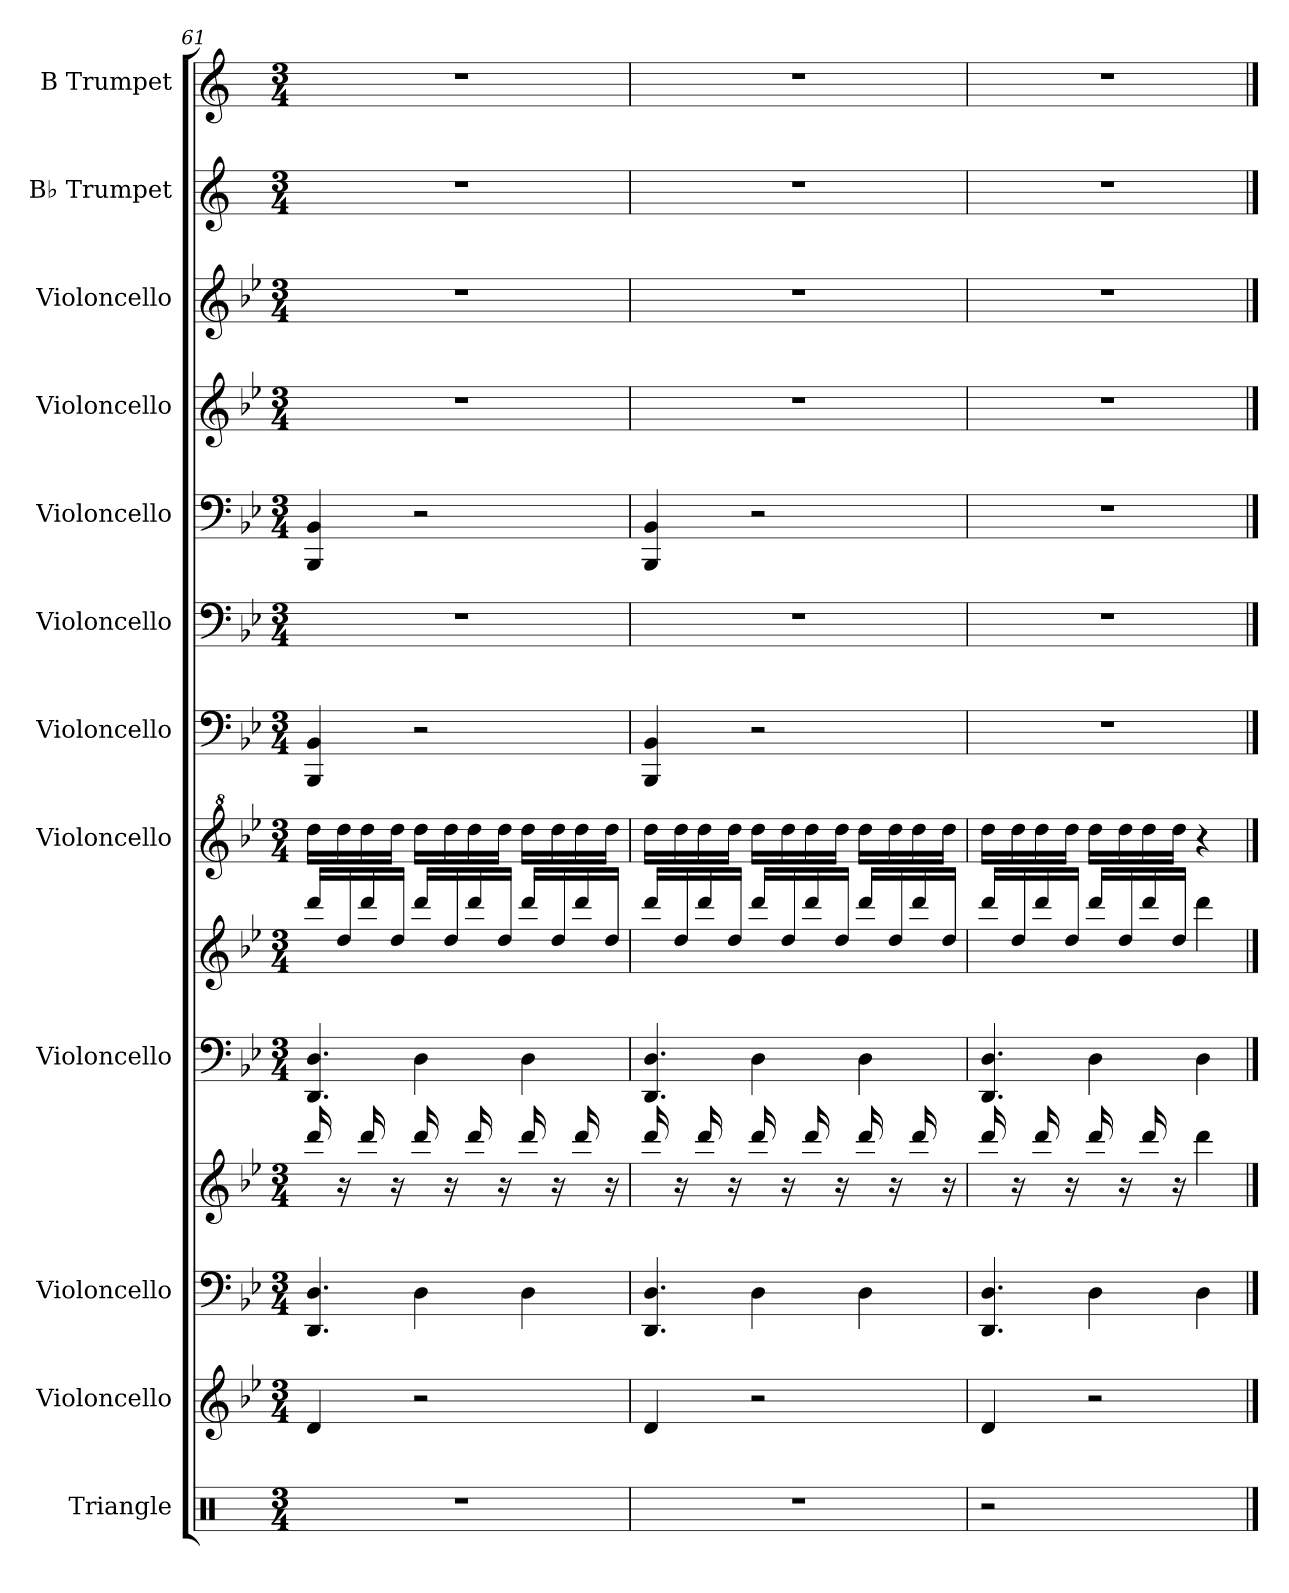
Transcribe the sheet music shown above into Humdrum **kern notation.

**kern	**kern	**kern	**kern	**kern	**kern	**kern	**kern	**kern	**kern	**kern	**kern	**kern	**kern
*part12	*part11	*part10	*part10	*part9	*part9	*part8	*part7	*part6	*part5	*part4	*part3	*part2	*part1
*staff14	*staff13	*staff12	*staff11	*staff10	*staff9	*staff8	*staff7	*staff6	*staff5	*staff4	*staff3	*staff2	*staff1
*I"Triangle	*I"Violoncello	*I"Violoncello	*	*I"Violoncello	*	*I"Violoncello	*I"Violoncello	*I"Violoncello	*I"Violoncello	*I"Violoncello	*I"Violoncello	*I"B♭ Trumpet	*I"B Trumpet
*I'Trgl.	*I'Vlc.	*I'Vlc.	*	*I'Vlc.	*	*I'Vlc.	*I'Vlc.	*I'Vlc.	*I'Vlc.	*I'Vlc.	*I'Vlc.	*I'B♭ Tpt.	*I'B Tpt.
*clefX	*clefG2	*clefF4	*clefG2	*clefF4	*clefG2	*clefG^2	*clefF4	*clefF4	*clefF4	*clefG2	*clefG2	*clefG2	*clefG2
*	*	*	*	*	*	*	*	*	*	*	*	*ITrd1c2	*ITrd1c2
*k[]	*k[b-e-]	*k[b-e-]	*k[b-e-]	*k[b-e-]	*k[b-e-]	*k[b-e-]	*k[b-e-]	*k[b-e-]	*k[b-e-]	*k[b-e-]	*k[b-e-]	*k[b-e-]	*k[b-e-]
*C:	*B-:	*B-:	*B-:	*B-:	*B-:	*B-:	*B-:	*B-:	*B-:	*B-:	*B-:	*B-:	*B-:
*M3/4	*M3/4	*M3/4	*M3/4	*M3/4	*M3/4	*M3/4	*M3/4	*M3/4	*M3/4	*M3/4	*M3/4	*M3/4	*M3/4
=61	=61	=61	=61	=61	=61	=61	=61	=61	=61	=61	=61	=61	=61
*	*	*^	*	*^	*	*	*	*	*	*	*	*	*
2.r	4d/	4.DD/ 4.D/	4ryy	16ddd/	4.DD/ 4.D/	4ryy	16ddd/LL	16ddd\LL	4BBB-/ 4BB-/	2.r	4BBB-/ 4BB-/	2.r	2.r	2.r	2.r
.	.	.	.	16r	.	.	16dd/	16ddd\	.	.	.	.	.	.	.
.	.	.	.	16ddd/	.	.	16ddd/	16ddd\	.	.	.	.	.	.	.
.	.	.	.	16r	.	.	16dd/JJ	16ddd\JJ	.	.	.	.	.	.	.
.	2r	.	4D\	16ddd/	.	4D\	16ddd/LL	16ddd\LL	2r	.	2r	.	.	.	.
.	.	.	.	16r	.	.	16dd/	16ddd\	.	.	.	.	.	.	.
.	.	8ryy	.	16ddd/	8ryy	.	16ddd/	16ddd\	.	.	.	.	.	.	.
.	.	.	.	16r	.	.	16dd/JJ	16ddd\JJ	.	.	.	.	.	.	.
.	.	4D\	4ryy	16ddd/	4D\	4ryy	16ddd/LL	16ddd\LL	.	.	.	.	.	.	.
.	.	.	.	16r	.	.	16dd/	16ddd\	.	.	.	.	.	.	.
.	.	.	.	16ddd/	.	.	16ddd/	16ddd\	.	.	.	.	.	.	.
.	.	.	.	16r	.	.	16dd/JJ	16ddd\JJ	.	.	.	.	.	.	.
!!LO:PB:g=z
=62	=62	=62	=62	=62	=62	=62	=62	=62	=62	=62	=62	=62	=62	=62	=62
2.r	4d/	4.DD/ 4.D/	4ryy	16ddd/	4.DD/ 4.D/	4ryy	16ddd/LL	16ddd\LL	4BBB-/ 4BB-/	2.r	4BBB-/ 4BB-/	2.r	2.r	2.r	2.r
.	.	.	.	16r	.	.	16dd/	16ddd\	.	.	.	.	.	.	.
.	.	.	.	16ddd/	.	.	16ddd/	16ddd\	.	.	.	.	.	.	.
.	.	.	.	16r	.	.	16dd/JJ	16ddd\JJ	.	.	.	.	.	.	.
.	2r	.	4D\	16ddd/	.	4D\	16ddd/LL	16ddd\LL	2r	.	2r	.	.	.	.
.	.	.	.	16r	.	.	16dd/	16ddd\	.	.	.	.	.	.	.
.	.	8ryy	.	16ddd/	8ryy	.	16ddd/	16ddd\	.	.	.	.	.	.	.
.	.	.	.	16r	.	.	16dd/JJ	16ddd\JJ	.	.	.	.	.	.	.
.	.	4D\	4ryy	16ddd/	4D\	4ryy	16ddd/LL	16ddd\LL	.	.	.	.	.	.	.
.	.	.	.	16r	.	.	16dd/	16ddd\	.	.	.	.	.	.	.
.	.	.	.	16ddd/	.	.	16ddd/	16ddd\	.	.	.	.	.	.	.
.	.	.	.	16r	.	.	16dd/JJ	16ddd\JJ	.	.	.	.	.	.	.
=63	=63	=63	=63	=63	=63	=63	=63	=63	=63	=63	=63	=63	=63	=63	=63
2r	4d/	4.DD/ 4.D/	4ryy	16ddd/	4.DD/ 4.D/	4ryy	16ddd/LL	16ddd\LL	2.r	2.r	2.r	2.r	2.r	2.r	2.r
.	.	.	.	16r	.	.	16dd/	16ddd\	.	.	.	.	.	.	.
.	.	.	.	16ddd/	.	.	16ddd/	16ddd\	.	.	.	.	.	.	.
.	.	.	.	16r	.	.	16dd/JJ	16ddd\JJ	.	.	.	.	.	.	.
.	2r	.	4D\	16ddd/	.	4D\	16ddd/LL	16ddd\LL	.	.	.	.	.	.	.
.	.	.	.	16r	.	.	16dd/	16ddd\	.	.	.	.	.	.	.
.	.	8ryy	.	16ddd/	8ryy	.	16ddd/	16ddd\	.	.	.	.	.	.	.
.	.	.	.	16r	.	.	16dd/JJ	16ddd\JJ	.	.	.	.	.	.	.
4R\	.	4D\	4ryy	4ddd\	4D\	4ryy	4ddd\	4r	.	.	.	.	.	.	.
*	*	*v	*v	*	*v	*v	*	*	*	*	*	*	*	*	*
==	==	==	==	==	==	==	==	==	==	==	==	==	==
*-	*-	*-	*-	*-	*-	*-	*-	*-	*-	*-	*-	*-	*-
